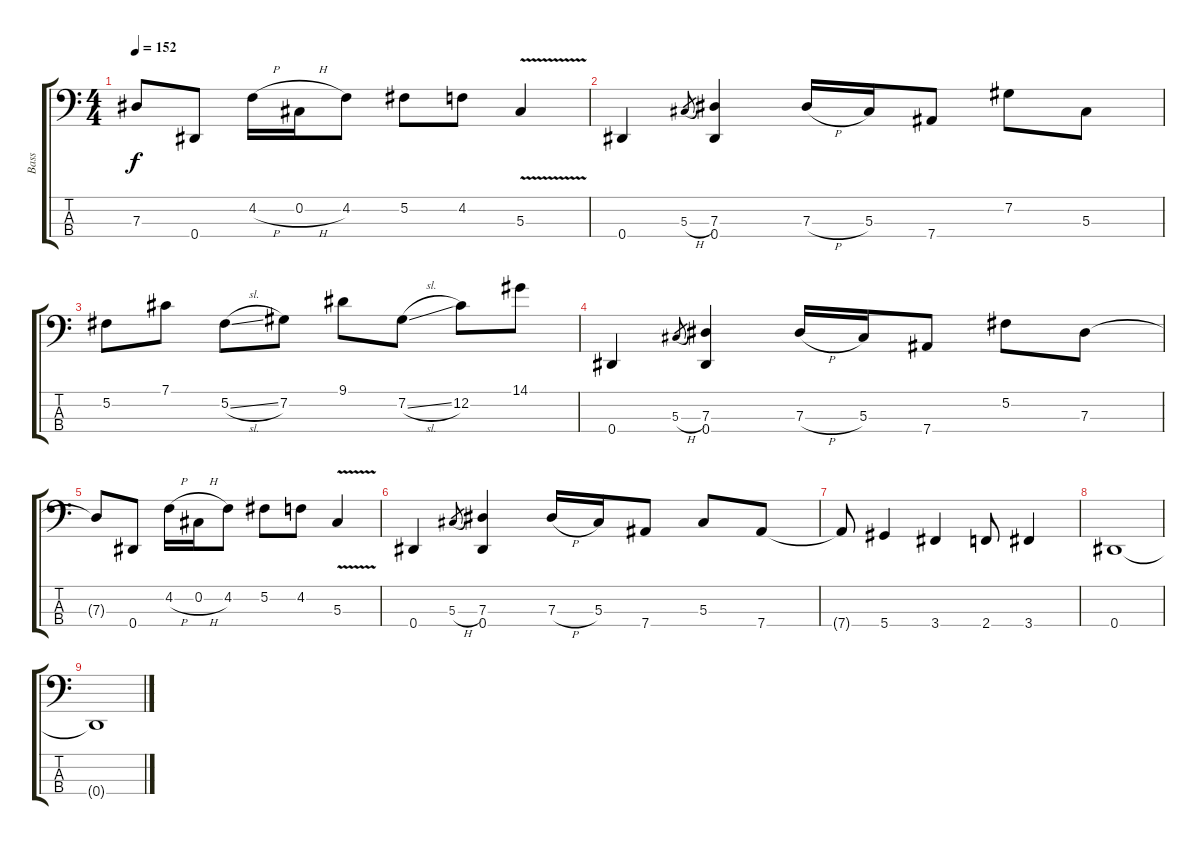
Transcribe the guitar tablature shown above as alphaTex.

\track ("Bass" "Bass") {instrument electricbassfinger}
\staff {score tabs}
\tuning (Gb2 Db2 Ab1 Eb1) {hide}
\ts (4 4)
\tempo 152
\clef f4
\ks c
7.3{t}.8{dy f} 0.4.8 4.2{h}.16 0.2{h}.16 4.2.8 5.2.8 4.2.8 5.3{v}.4 |
0.4.4 5.3{h}.8{gr} (7.3 0.4).4 7.3{h}.16 5.3.16 7.4.8 7.2.8 5.3.8 |
5.2.8 7.1.8 5.2{sl}.8 7.2.8 9.1.8 7.2{sl}.8 12.2.8 14.1.8 |
0.4.4 5.3{h}.8{gr} (7.3 0.4).4 7.3{h}.16 5.3.16 7.4.8 5.2.8 7.3.8 |
7.3{t}.8 0.4.8 4.2{h}.16 0.2{h}.16 4.2.8 5.2.8 4.2.8 5.3{v}.4 |
0.4.4 5.3{h}.8{gr} (7.3 0.4).4 7.3{h}.16 5.3.16 7.4.8 5.3.8 7.4.8 |
7.4{t}.8 5.4.4 3.4.4 2.4.8 3.4.4 |
0.4.1 |
0.4{t}.1
